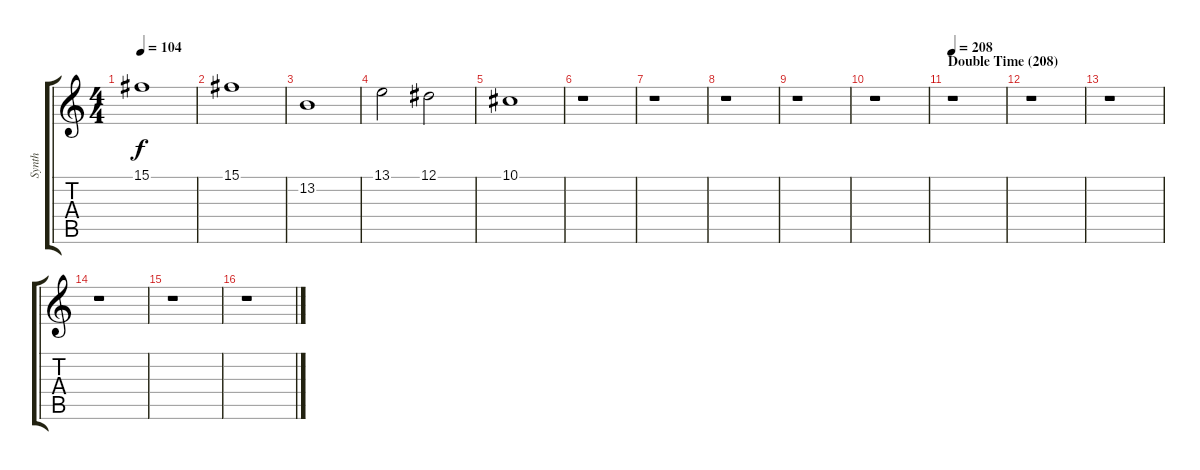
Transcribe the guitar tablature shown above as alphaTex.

\track ("Synth" "Synth") {instrument lead1square}
\staff {score tabs}
\tuning (Eb4 Bb3 Gb3 Db3 Ab2 Eb2) {hide}
\ts (4 4)
\tempo 104
\clef g2
\ks c
15.1.1{dy f} |
15.1.1 |
13.2.1 |
13.1.2 12.1.2 |
10.1.1 |
r.1 |
r.1 |
r.1 |
r.1 |
r.1 |
\section ("" "Double Time (208)")
\tempo 208
r.1 |
r.1 |
r.1 |
r.1 |
r.1 |
r.1
